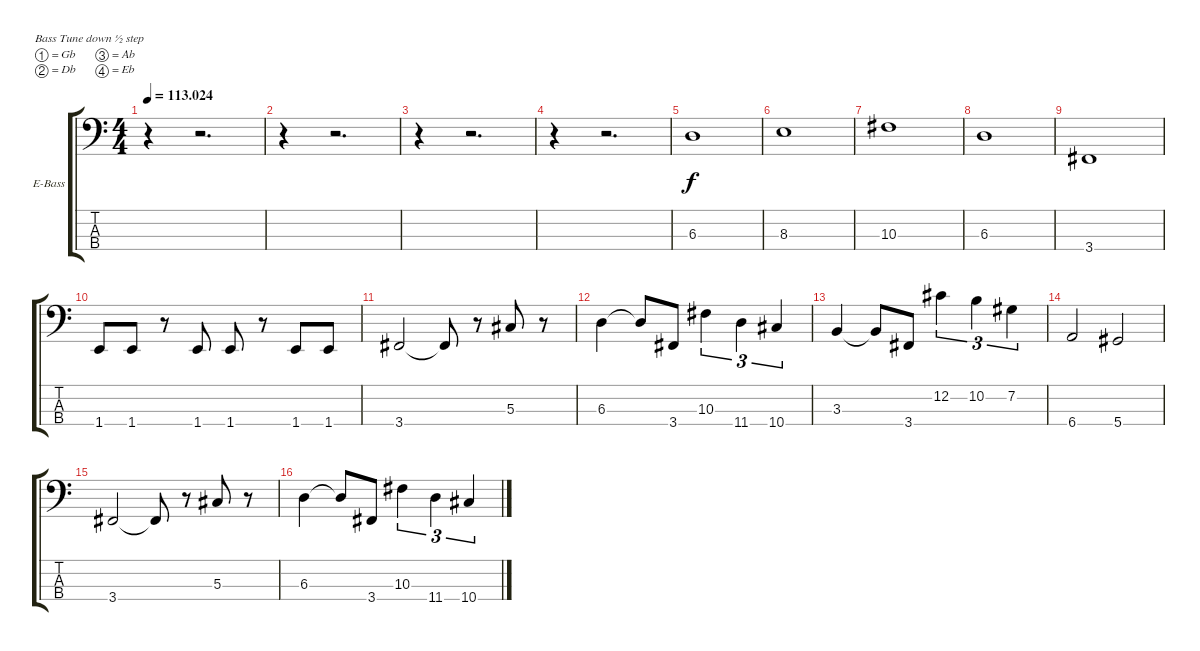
\bracketExtendMode groupsimilarinstruments
\firstSystemTrackNameOrientation horizontal
\otherSystemsTrackNameOrientation horizontal
\track ("Бас-гитара (Князев И)" "E-Bass") {instrument electricbassfinger}
\staff {score tabs}
\tuning (Gb2 Db2 Ab1 Eb1)
\ts (4 4)
\tempo
113.024
\accidentals auto
\clef f4
\ottava regular
\simile none
\ks c
r.4{dy f} r.2{d} |
r.4 r.2{d} |
r.4 r.2{d} |
r.4 r.2{d} |
6.3.1 |
8.3.1 |
10.3.1 |
6.3.1 |
3.4.1 |
1.4.8 1.4.8 r.8 1.4.8 1.4.8 r.8 1.4.8 1.4.8 |
3.4.2 3.4{t}.8 r.8 5.3.8 r.8 |
6.3.4 6.3{t}.8 3.4.8 10.3.4{tu (3 2)} 11.4.4{tu (3 2)} 10.4.4{tu (3 2)} |
3.3.4 3.3{t}.8 3.4.8 12.2.4{tu (3 2)} 10.2.4{tu (3 2)} 7.2.4{tu (3 2)} |
6.4.2 5.4.2 |
3.4.2 3.4{t}.8 r.8 5.3.8 r.8 |
6.3.4 6.3{t}.8 3.4.8 10.3.4{tu (3 2)} 11.4.4{tu (3 2)} 10.4.4{tu (3 2)}
